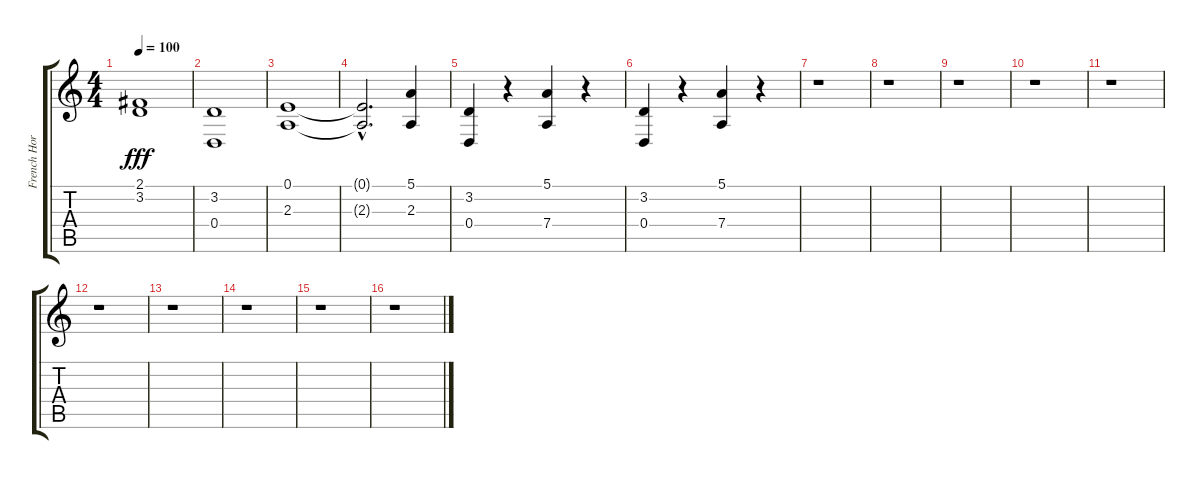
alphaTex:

\track ("French Horn" "French Hor") {instrument frenchhorn}
\staff {score tabs}
\tuning (E4 B3 G3 D3 A2 E2) {hide}
\ts (4 4)
\tempo 100
\clef g2
\ks c
(2.1 3.2).1{dy fff} |
(3.2 0.4).1 |
(0.1 2.3).1 |
(0.1{hac t} 2.3{hac t}).2{d} (5.1 2.3).4 |
(3.2 0.4).4 r.4 (5.1 7.4).4 r.4 |
(3.2 0.4).4 r.4 (5.1 7.4).4 r.4 |
r.1 |
r.1 |
r.1 |
r.1 |
r.1 |
r.1 |
r.1 |
r.1 |
r.1 |
r.1
